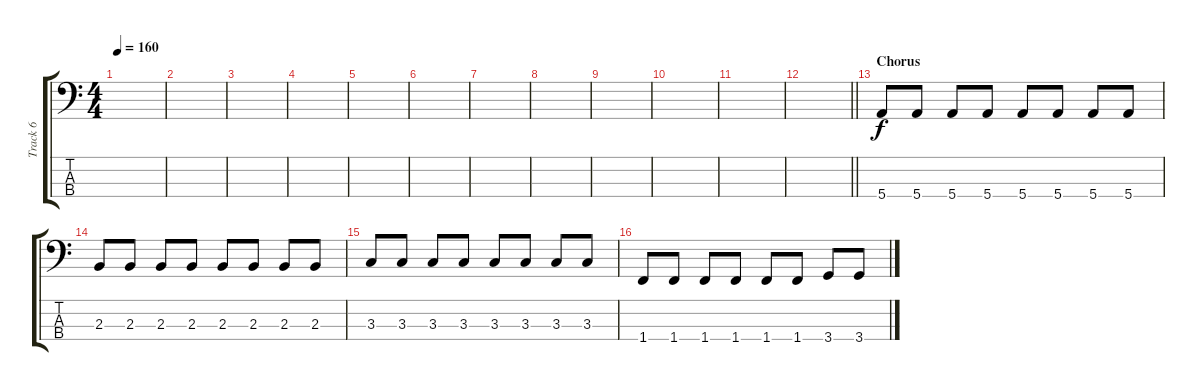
\track ("Track 6" "Track 6") {instrument electricbassfinger}
\staff {score tabs}
\tuning (G2 D2 A1 E1) {hide}
\ts (4 4)
\tempo 160
\clef f4
\ks c
|
|
|
|
|
|
|
|
|
|
|
\barLineRight lightlight
|
\section ("" "Chorus")
5.4.8 5.4.8 5.4.8 5.4.8 5.4.8 5.4.8 5.4.8 5.4.8 |
2.3.8 2.3.8 2.3.8 2.3.8 2.3.8 2.3.8 2.3.8 2.3.8 |
3.3.8 3.3.8 3.3.8 3.3.8 3.3.8 3.3.8 3.3.8 3.3.8 |
1.4.8 1.4.8 1.4.8 1.4.8 1.4.8 1.4.8 3.4.8 3.4.8
